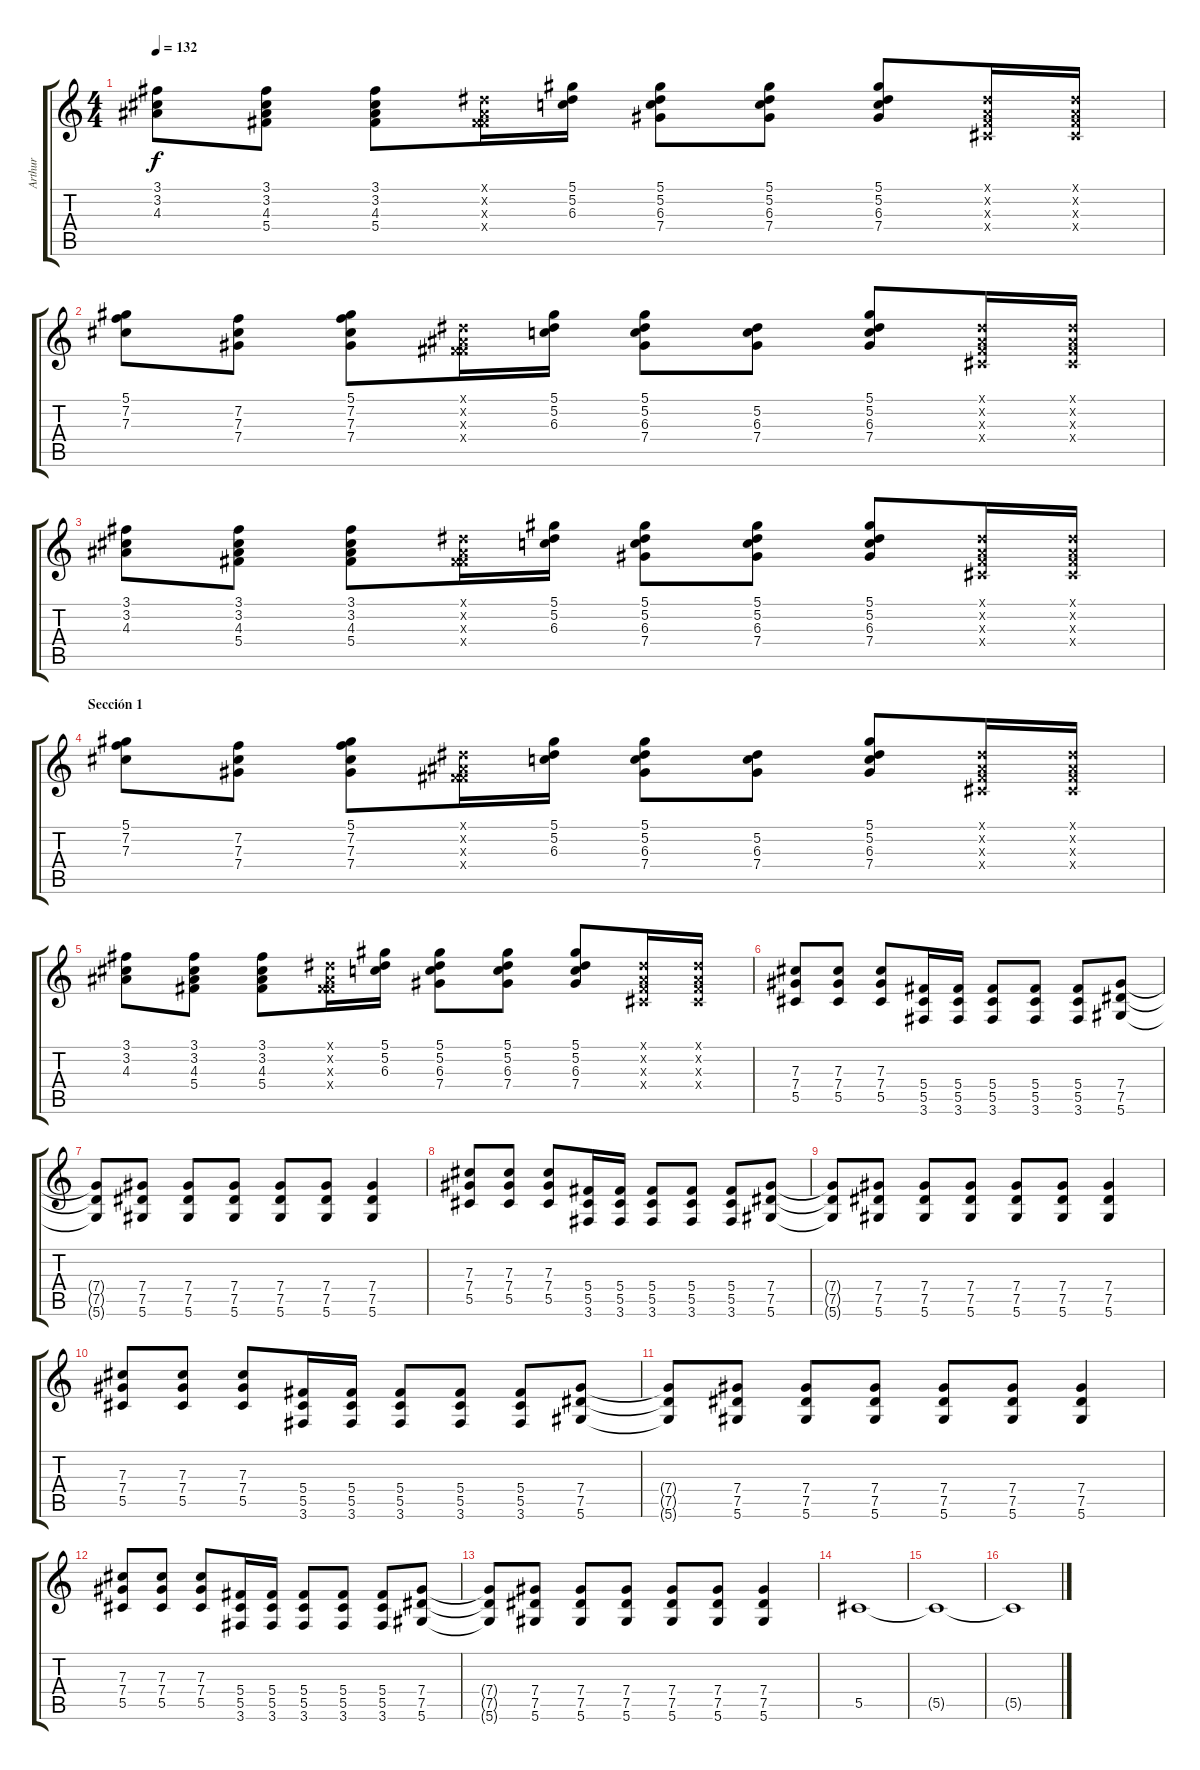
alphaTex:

\track ("Arthur" "Arthur") {instrument overdrivenguitar}
\staff {score tabs}
\tuning (Eb4 Bb3 Gb3 Db3 Ab2 Eb2) {hide}
\ts (4 4)
\tempo 132
\clef g2
\ks c
(3.1 3.2 4.3).8{dy f} (3.1 3.2 4.3 5.4).8 (3.1 3.2 4.3 5.4).8 (0.1{x} 0.2{x} 0.3{x} 5.4{x}).16 (5.1 5.2 6.3).16 (5.1 5.2 6.3 7.4).8 (5.1 5.2 6.3 7.4).8 (5.1 5.2 6.3 7.4).8 (0.1{x} 0.2{x} 0.3{x} 0.4{x}).16 (0.1{x} 0.2{x} 0.3{x} 0.4{x}).16 |
(5.1 7.2 7.3).8 (7.2 7.3 7.4).8 (5.1 7.2 7.3 7.4).8 (0.1{x} 0.2{x} 0.3{x} 5.4{x}).16 (5.1 5.2 6.3).16 (5.1 5.2 6.3 7.4).8 (5.2 6.3 7.4).8 (5.1 5.2 6.3 7.4).8 (0.1{x} 0.2{x} 0.3{x} 0.4{x}).16 (0.1{x} 0.2{x} 0.3{x} 0.4{x}).16 |
(3.1 3.2 4.3).8 (3.1 3.2 4.3 5.4).8 (3.1 3.2 4.3 5.4).8 (0.1{x} 0.2{x} 0.3{x} 5.4{x}).16 (5.1 5.2 6.3).16 (5.1 5.2 6.3 7.4).8 (5.1 5.2 6.3 7.4).8 (5.1 5.2 6.3 7.4).8 (0.1{x} 0.2{x} 0.3{x} 0.4{x}).16 (0.1{x} 0.2{x} 0.3{x} 0.4{x}).16 |
\section ("" "Sección 1")
(5.1 7.2 7.3).8 (7.2 7.3 7.4).8 (5.1 7.2 7.3 7.4).8 (0.1{x} 0.2{x} 0.3{x} 5.4{x}).16 (5.1 5.2 6.3).16 (5.1 5.2 6.3 7.4).8 (5.2 6.3 7.4).8 (5.1 5.2 6.3 7.4).8 (0.1{x} 0.2{x} 0.3{x} 0.4{x}).16 (0.1{x} 0.2{x} 0.3{x} 0.4{x}).16 |
(3.1 3.2 4.3).8 (3.1 3.2 4.3 5.4).8 (3.1 3.2 4.3 5.4).8 (0.1{x} 0.2{x} 0.3{x} 5.4{x}).16 (5.1 5.2 6.3).16 (5.1 5.2 6.3 7.4).8 (5.1 5.2 6.3 7.4).8 (5.1 5.2 6.3 7.4).8 (0.1{x} 0.2{x} 0.3{x} 0.4{x}).16 (0.1{x} 0.2{x} 0.3{x} 0.4{x}).16 |
(7.3 7.4 5.5).8{volume 11 instrument overdrivenguitar} (7.3 7.4 5.5).8 (7.3 7.4 5.5).8 (5.4 5.5 3.6).16 (5.4 5.5 3.6).16 (5.4 5.5 3.6).8 (5.4 5.5 3.6).8 (5.4 5.5 3.6).8 (7.4 7.5 5.6).8 |
(7.4{t} 7.5{t} 5.6{t}).8 (7.4 7.5 5.6).8 (7.4 7.5 5.6).8 (7.4 7.5 5.6).8 (7.4 7.5 5.6).8 (7.4 7.5 5.6).8 (7.4 7.5 5.6).4 |
(7.3 7.4 5.5).8 (7.3 7.4 5.5).8 (7.3 7.4 5.5).8 (5.4 5.5 3.6).16 (5.4 5.5 3.6).16 (5.4 5.5 3.6).8 (5.4 5.5 3.6).8 (5.4 5.5 3.6).8 (7.4 7.5 5.6).8 |
(7.4{t} 7.5{t} 5.6{t}).8 (7.4 7.5 5.6).8 (7.4 7.5 5.6).8 (7.4 7.5 5.6).8 (7.4 7.5 5.6).8 (7.4 7.5 5.6).8 (7.4 7.5 5.6).4 |
(7.3 7.4 5.5).8 (7.3 7.4 5.5).8 (7.3 7.4 5.5).8 (5.4 5.5 3.6).16 (5.4 5.5 3.6).16 (5.4 5.5 3.6).8 (5.4 5.5 3.6).8 (5.4 5.5 3.6).8 (7.4 7.5 5.6).8 |
(7.4{t} 7.5{t} 5.6{t}).8 (7.4 7.5 5.6).8 (7.4 7.5 5.6).8 (7.4 7.5 5.6).8 (7.4 7.5 5.6).8 (7.4 7.5 5.6).8 (7.4 7.5 5.6).4 |
(7.3 7.4 5.5).8 (7.3 7.4 5.5).8 (7.3 7.4 5.5).8 (5.4 5.5 3.6).16 (5.4 5.5 3.6).16 (5.4 5.5 3.6).8 (5.4 5.5 3.6).8 (5.4 5.5 3.6).8 (7.4 7.5 5.6).8 |
(7.4{t} 7.5{t} 5.6{t}).8 (7.4 7.5 5.6).8 (7.4 7.5 5.6).8 (7.4 7.5 5.6).8 (7.4 7.5 5.6).8 (7.4 7.5 5.6).8 (7.4 7.5 5.6).4 |
5.5.1{volume 14} |
5.5{t}.1 |
5.5{t}.1
